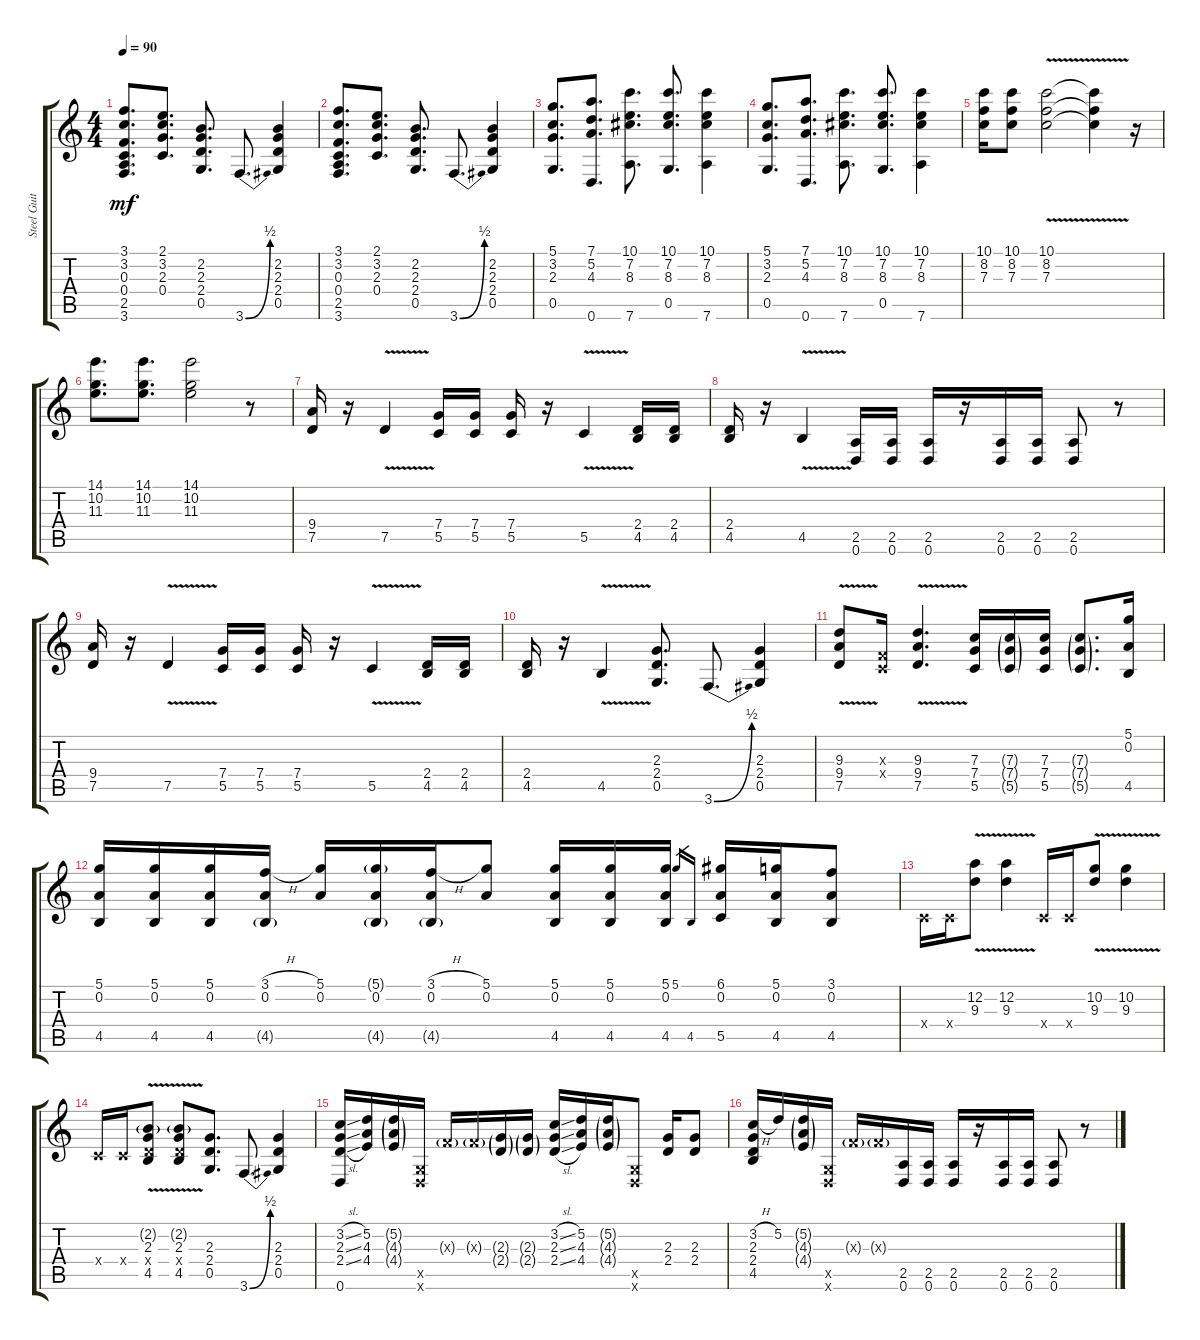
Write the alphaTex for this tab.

\track ("Steel Guitar" "Steel Guit") {instrument acousticguitarsteel}
\staff {score tabs}
\tuning (D4 A3 F3 C3 G2 D2) {hide}
\ts (4 4)
\tempo 90
\clef g2
\ks c
(3.1 3.2 0.3 0.4 2.5 3.6).8{d dy mf} (2.1 3.2 2.3 0.4).8{d} (2.2 2.3 2.4 0.5).8{d} 3.6{be (bend 0 0 60 2)}.8{d} (2.2 2.3 2.4 0.5).4 |
(3.1 3.2 0.3 0.4 2.5 3.6).8{d} (2.1 3.2 2.3 0.4).8{d} (2.2 2.3 2.4 0.5).8{d} 3.6{be (bend 0 0 60 2)}.8{d} (2.2 2.3 2.4 0.5).4 |
(5.1 3.2 2.3 0.5).8{d} (7.1 5.2 4.3 0.6).8{d} (10.1 7.2 8.3 7.6).8{d} (10.1 7.2 8.3 0.5).8{d} (10.1 7.2 8.3 7.6).4 |
(5.1 3.2 2.3 0.5).8{d} (7.1 5.2 4.3 0.6).8{d} (10.1 7.2 8.3 7.6).8{d} (10.1 7.2 8.3 0.5).8{d} (10.1 7.2 8.3 7.6).4 |
(10.1 8.2 7.3).16 (10.1 8.2 7.3).8 (10.1{v} 8.2{v} 7.3{v}).2 (10.1{t} 8.2{t} 7.3{t}).4 r.16 |
(14.1 10.2 11.3).8{d} (14.1 10.2 11.3).8{d} (14.1 10.2 11.3).2 r.8 |
(9.4 7.5).16 r.16 7.5{v}.4 (7.4 5.5).16 (7.4 5.5).16 (7.4 5.5).16 r.16 5.5{v}.4 (2.4 4.5).16 (2.4 4.5).16 |
(2.4 4.5).16 r.16 4.5{v}.4 (2.5 0.6).16 (2.5 0.6).16 (2.5 0.6).16 r.16 (2.5 0.6).16 (2.5 0.6).16 (2.5 0.6).8 r.8 |
(9.4 7.5).16 r.16 7.5{v}.4 (7.4 5.5).16 (7.4 5.5).16 (7.4 5.5).16 r.16 5.5{v}.4 (2.4 4.5).16 (2.4 4.5).16 |
(2.4 4.5).16 r.16 4.5{v}.4 (2.3 2.4 0.5).8{d} 3.6{be (bend 0 0 60 2)}.8{d} (2.3 2.4 0.5).4 |
(9.3{v} 9.4{v} 7.5{v}).8 (0.3{x} 0.4{x}).16 (9.3{v} 9.4{v} 7.5{v}).4{d} (7.3 7.4 5.5).16 (7.3{g} 7.4{g} 5.5{g}).16 (7.3 7.4 5.5).16 (7.3{g} 7.4{g} 5.5{g}).8{d} (5.1 0.2 4.5).16 |
(5.1 0.2 4.5).16 (5.1 0.2 4.5).16 (5.1 0.2 4.5).16 (3.1{h} 0.2 4.5{g}).16 (5.1 0.2).16 (5.1{g} 0.2 4.5{g}).16 (3.1{h} 0.2 4.5{g}).16 (5.1 0.2).8 (5.1 0.2 4.5).16 (5.1 0.2 4.5).16 (5.1 0.2 4.5).16 5.1.16{gr} 4.5.16{gr} (6.1 0.2 5.5).16 (5.1 0.2 4.5).16 (3.1 0.2 4.5).8 |
0.4{x}.16 0.4{x}.16 (12.2{v} 9.3{v}).8 (12.2{v} 9.3{v}).4 0.4{x}.16 0.4{x}.16 (10.2{v} 9.3{v}).8 (10.2{v} 9.3{v}).4 |
0.4{x}.16 0.4{x}.16 (2.2{v g} 2.3{v} 2.4{x} 4.5{v}).8 (2.2{v g} 2.3{v} 2.4{x} 4.5{v}).8 (2.3 2.4 0.5).8{d} 3.6{be (bend 0 0 60 2)}.8{d} (2.3 2.4 0.5).4 |
(3.2{sl} 2.3{sl} 2.4{sl} 0.6).16 (5.2 4.3 4.4).16 (5.2{g} 4.3{g} 4.4{g}).16 (0.5{x} 0.6{x}).16 0.3{g x}.16 0.3{g x}.16 (2.3{g} 2.4{g}).16 (2.3{g} 2.4{g}).16 (3.2{sl} 2.3{sl} 2.4{sl}).16 (5.2 4.3 4.4).16 (5.2{g} 4.3{g} 4.4{g}).16 (0.5{x} 0.6{x}).8 (2.3 2.4).16 (2.3 2.4).8 |
(3.2{h} 2.3 2.4 4.5).16 5.2.16 (5.2{g} 4.3{g} 4.4{g}).16 (0.5{x} 0.6{x}).16 0.3{g x}.16 0.3{g x}.16 (2.5 0.6).16 (2.5 0.6).16 (2.5 0.6).16 r.16 (2.5 0.6).16 (2.5 0.6).16 (2.5 0.6).8 r.8
